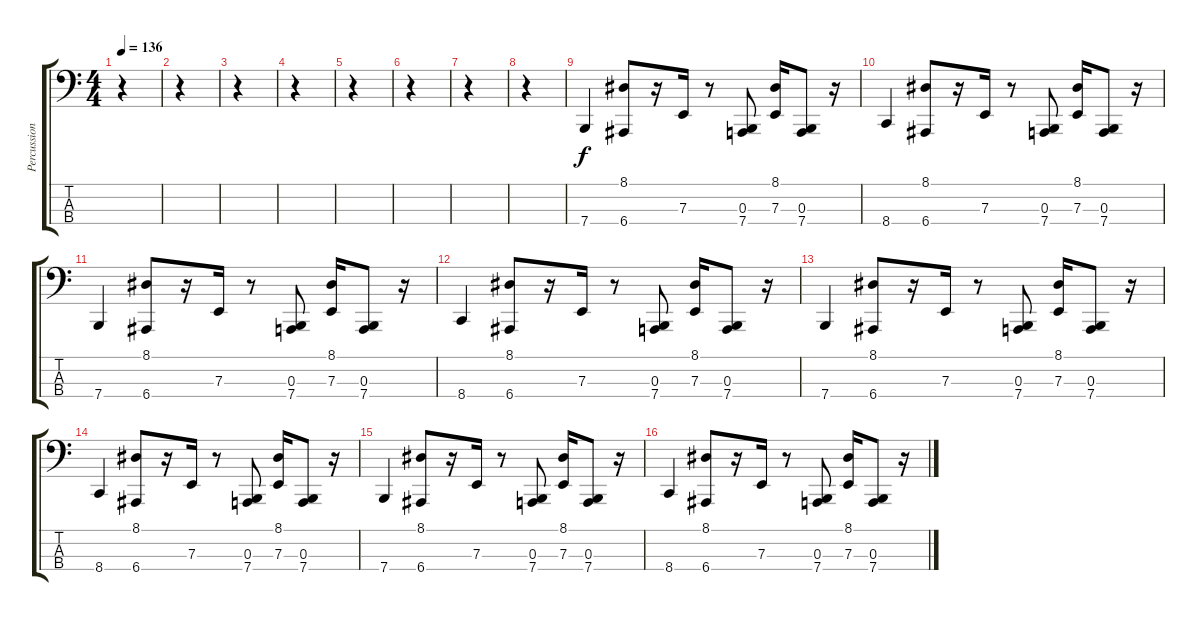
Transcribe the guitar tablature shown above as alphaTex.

\track ("Percussion II" "Percussion") {instrument taikodrum}
\staff {score tabs}
\tuning (G2 D2 A1 E1) {hide}
\ts (4 4)
\tempo 136
\clef f4
\ks c
r.4{dy f} |
r.4 |
r.4 |
r.4 |
r.4 |
r.4 |
r.4 |
r.4 |
7.4.4 (8.1 6.4).8 r.16 7.3.16 r.8 (0.3 7.4).8 (8.1 7.3).16 (0.3 7.4).8 r.16 |
8.4.4 (8.1 6.4).8 r.16 7.3.16 r.8 (0.3 7.4).8 (8.1 7.3).16 (0.3 7.4).8 r.16 |
7.4.4 (8.1 6.4).8 r.16 7.3.16 r.8 (0.3 7.4).8 (8.1 7.3).16 (0.3 7.4).8 r.16 |
8.4.4 (8.1 6.4).8 r.16 7.3.16 r.8 (0.3 7.4).8 (8.1 7.3).16 (0.3 7.4).8 r.16 |
7.4.4 (8.1 6.4).8 r.16 7.3.16 r.8 (0.3 7.4).8 (8.1 7.3).16 (0.3 7.4).8 r.16 |
8.4.4 (8.1 6.4).8 r.16 7.3.16 r.8 (0.3 7.4).8 (8.1 7.3).16 (0.3 7.4).8 r.16 |
7.4.4 (8.1 6.4).8 r.16 7.3.16 r.8 (0.3 7.4).8 (8.1 7.3).16 (0.3 7.4).8 r.16 |
8.4.4 (8.1 6.4).8 r.16 7.3.16 r.8 (0.3 7.4).8 (8.1 7.3).16 (0.3 7.4).8 r.16
